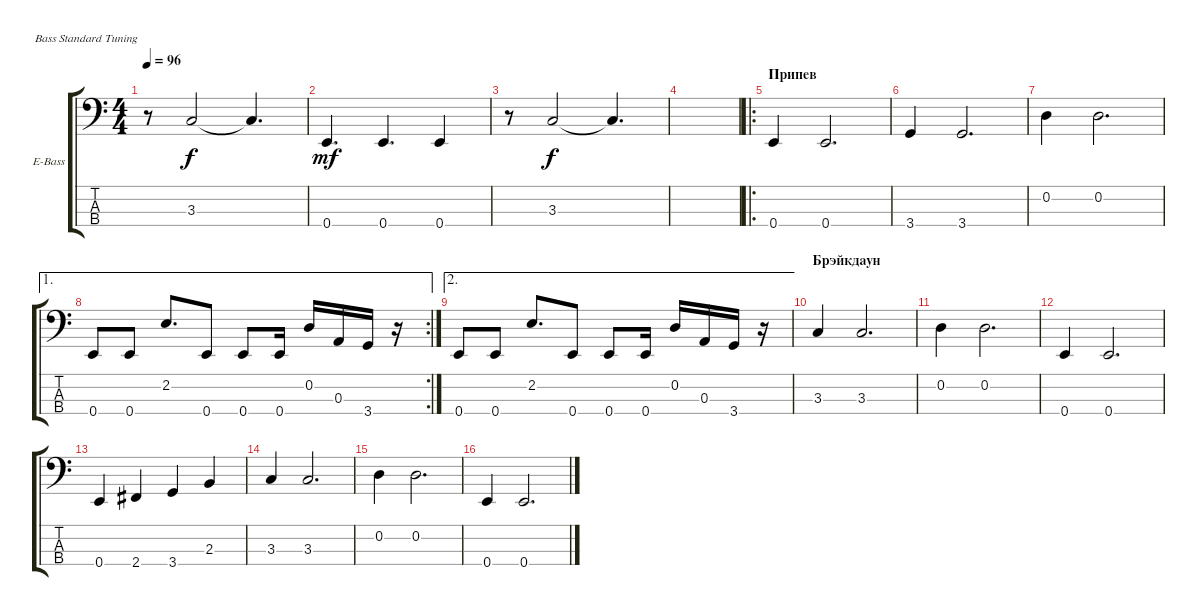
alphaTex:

\defaultSystemsLayout 4
\bracketExtendMode groupsimilarinstruments
\firstSystemTrackNameOrientation horizontal
\otherSystemsTrackNameOrientation horizontal
\track ("Electric Bass" "E-Bass") {instrument electricbassfinger}
\staff {score tabs}
\tuning (G2 D2 A1 E1)
\ts (4 4)
\tempo 96
\clef f4
\ks c
r.8{dy mf} 3.3.2{dy f} 3.3{t}.4{d} |
0.4.4{d dy mf} 0.4.4{d} 0.4.4 |
r.8 3.3.2{dy f} 3.3{t}.4{d} |
|
\ro
\section ("" "Припев")
0.4.4 0.4.2{d} |
3.4.4 3.4.2{d} |
0.2.4 0.2.2{d} |
\ae 1
\rc 2
0.4.8 0.4.8 2.2.8{d} 0.4.8 0.4.8 0.4.16 0.2.16 0.3.16 3.4.16 r.16 |
\ae 2
0.4.8 0.4.8 2.2.8{d} 0.4.8 0.4.8 0.4.16 0.2.16 0.3.16 3.4.16 r.16 |
\section ("" "Брэйкдаун")
3.3.4 3.3.2{d} |
0.2.4 0.2.2{d} |
0.4.4 0.4.2{d} |
0.4.4 2.4.4 3.4.4 2.3.4 |
3.3.4 3.3.2{d} |
0.2.4 0.2.2{d} |
0.4.4 0.4.2{d}
